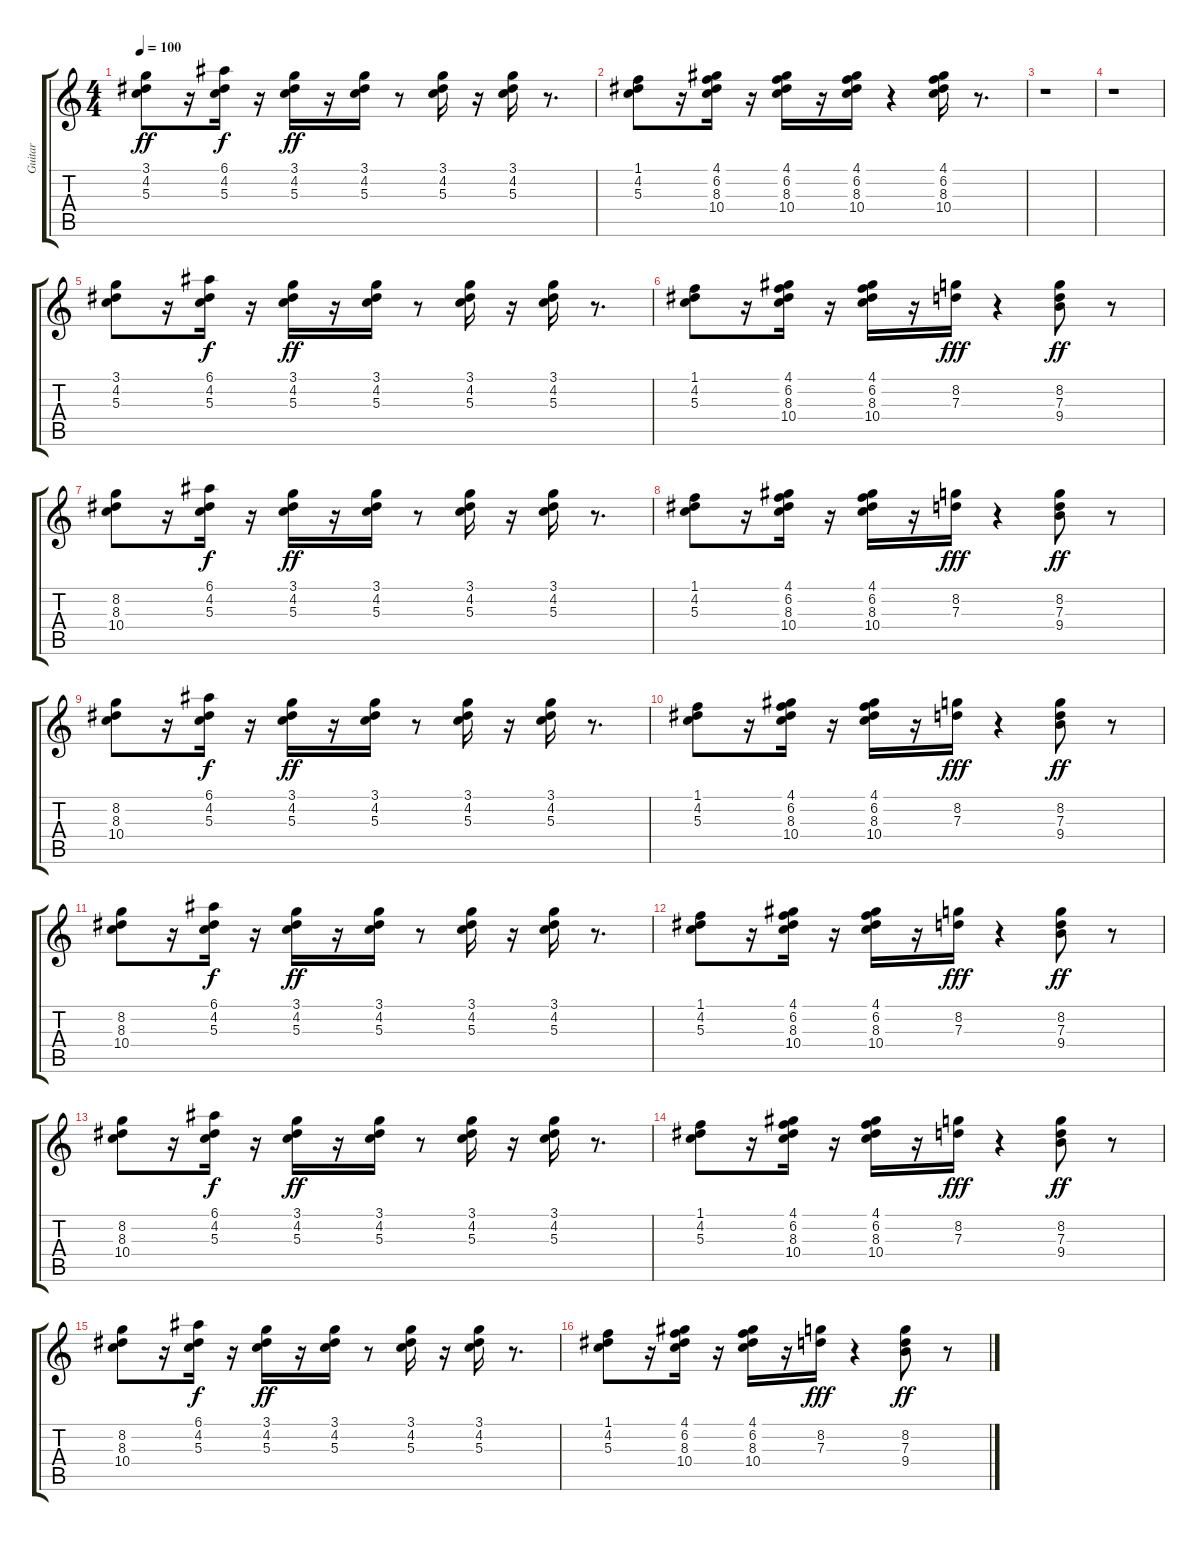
\track ("Guitar" "Guitar") {instrument acousticguitarsteel}
\staff {score tabs}
\tuning (E4 B3 G3 D3 A2 E2) {hide}
\ts (4 4)
\tempo 100
\clef g2
\ks c
(3.1 4.2 5.3).8{dy ff} r.16 (6.1 4.2 5.3).16{dy f} r.16 (3.1 4.2 5.3).16{dy ff} r.16 (3.1 4.2 5.3).16 r.8 (3.1 4.2 5.3).16 r.16 (3.1 4.2 5.3).16 r.8{d} |
(1.1 4.2 5.3).8 r.16 (4.1 6.2 8.3 10.4).16 r.16 (4.1 6.2 8.3 10.4).16 r.16 (4.1 6.2 8.3 10.4).16 r.4 (4.1 6.2 8.3 10.4).16 r.8{d} |
r.1 |
r.1 |
(3.1 4.2 5.3).8 r.16 (6.1 4.2 5.3).16{dy f} r.16 (3.1 4.2 5.3).16{dy ff} r.16 (3.1 4.2 5.3).16 r.8 (3.1 4.2 5.3).16 r.16 (3.1 4.2 5.3).16 r.8{d} |
(1.1 4.2 5.3).8 r.16 (4.1 6.2 8.3 10.4).16 r.16 (4.1 6.2 8.3 10.4).16 r.16 (8.2 7.3).16{dy fff} r.4 (8.2 7.3 9.4).8{dy ff} r.8 |
(8.2 8.3 10.4).8 r.16 (6.1 4.2 5.3).16{dy f} r.16 (3.1 4.2 5.3).16{dy ff} r.16 (3.1 4.2 5.3).16 r.8 (3.1 4.2 5.3).16 r.16 (3.1 4.2 5.3).16 r.8{d} |
(1.1 4.2 5.3).8 r.16 (4.1 6.2 8.3 10.4).16 r.16 (4.1 6.2 8.3 10.4).16 r.16 (8.2 7.3).16{dy fff} r.4 (8.2 7.3 9.4).8{dy ff} r.8 |
(8.2 8.3 10.4).8 r.16 (6.1 4.2 5.3).16{dy f} r.16 (3.1 4.2 5.3).16{dy ff} r.16 (3.1 4.2 5.3).16 r.8 (3.1 4.2 5.3).16 r.16 (3.1 4.2 5.3).16 r.8{d} |
(1.1 4.2 5.3).8 r.16 (4.1 6.2 8.3 10.4).16 r.16 (4.1 6.2 8.3 10.4).16 r.16 (8.2 7.3).16{dy fff} r.4 (8.2 7.3 9.4).8{dy ff} r.8 |
(8.2 8.3 10.4).8 r.16 (6.1 4.2 5.3).16{dy f} r.16 (3.1 4.2 5.3).16{dy ff} r.16 (3.1 4.2 5.3).16 r.8 (3.1 4.2 5.3).16 r.16 (3.1 4.2 5.3).16 r.8{d} |
(1.1 4.2 5.3).8 r.16 (4.1 6.2 8.3 10.4).16 r.16 (4.1 6.2 8.3 10.4).16 r.16 (8.2 7.3).16{dy fff} r.4 (8.2 7.3 9.4).8{dy ff} r.8 |
(8.2 8.3 10.4).8 r.16 (6.1 4.2 5.3).16{dy f} r.16 (3.1 4.2 5.3).16{dy ff} r.16 (3.1 4.2 5.3).16 r.8 (3.1 4.2 5.3).16 r.16 (3.1 4.2 5.3).16 r.8{d} |
(1.1 4.2 5.3).8 r.16 (4.1 6.2 8.3 10.4).16 r.16 (4.1 6.2 8.3 10.4).16 r.16 (8.2 7.3).16{dy fff} r.4 (8.2 7.3 9.4).8{dy ff} r.8 |
(8.2 8.3 10.4).8 r.16 (6.1 4.2 5.3).16{dy f} r.16 (3.1 4.2 5.3).16{dy ff} r.16 (3.1 4.2 5.3).16 r.8 (3.1 4.2 5.3).16 r.16 (3.1 4.2 5.3).16 r.8{d} |
(1.1 4.2 5.3).8 r.16 (4.1 6.2 8.3 10.4).16 r.16 (4.1 6.2 8.3 10.4).16 r.16 (8.2 7.3).16{dy fff} r.4 (8.2 7.3 9.4).8{dy ff} r.8
